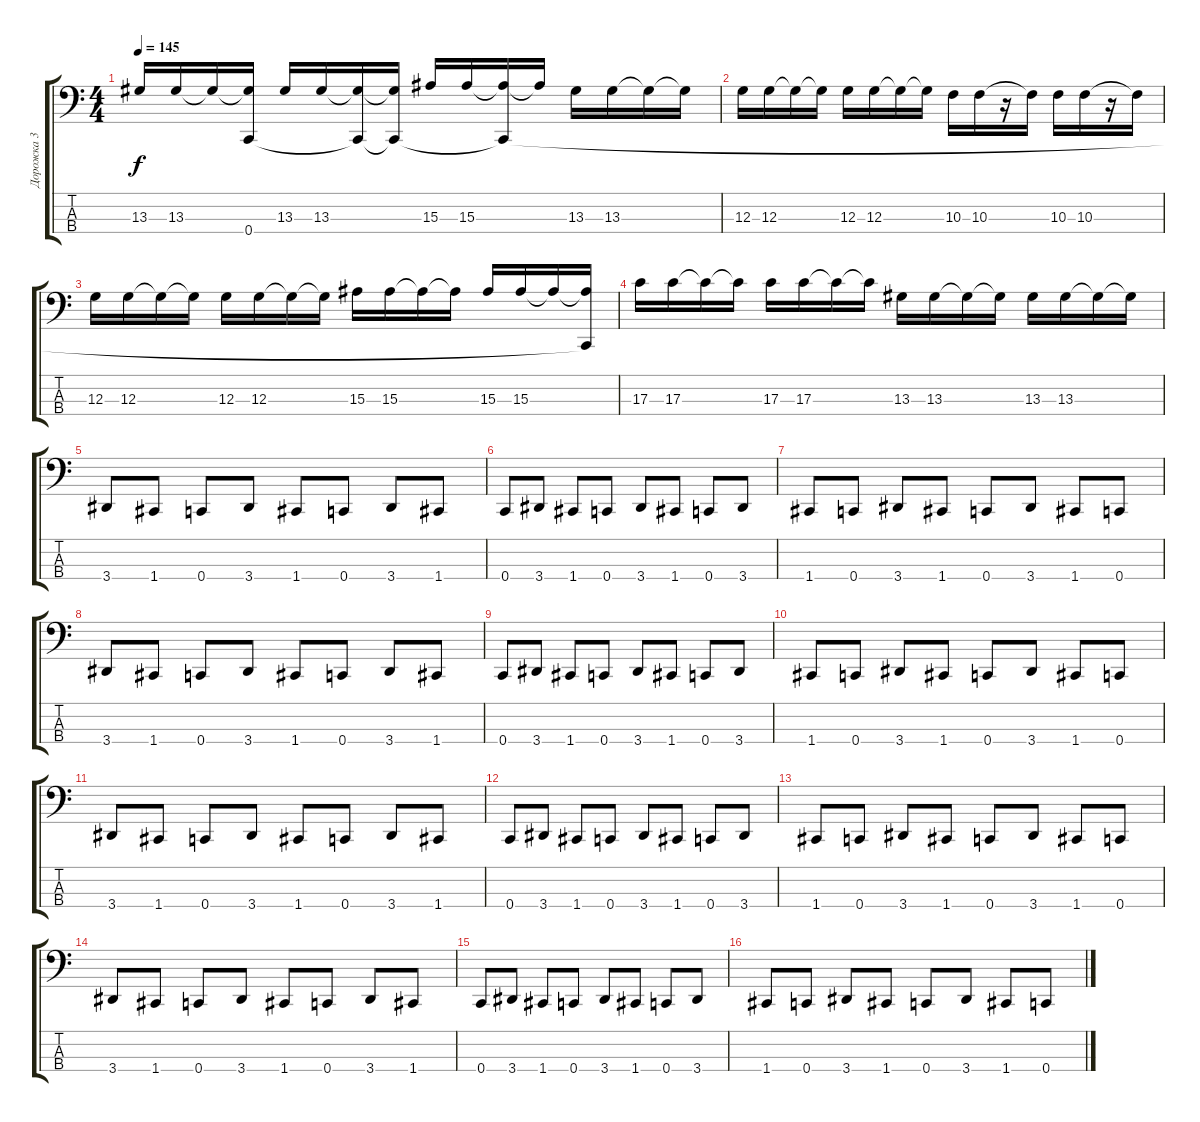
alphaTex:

\track ("Дорожка 3" "Дорожка 3") {instrument electricbassfinger}
\staff {score tabs}
\tuning (F2 C2 G1 C1) {hide}
\ts (4 4)
\tempo 145
\clef f4
\ks c
13.3.16{dy f} 13.3.16 13.3{t}.16 (13.3{t} 0.4{t}).16 13.3.16 13.3.16 (13.3{t} 0.4{t}).16 (13.3{t} 0.4{t}).16 15.3.16 15.3.16 (15.3{t} 0.4{t}).16 15.3{t}.16 13.3.16 13.3.16 13.3{t}.16 13.3{t}.16 |
12.3.16 12.3.16 12.3{t}.16 12.3{t}.16 12.3.16 12.3.16 12.3{t}.16 12.3{t}.16 10.3.16 10.3.16 r.16 10.3{t}.16 10.3.16 10.3.16 r.16 10.3{t}.16 |
12.3.16 12.3.16 12.3{t}.16 12.3{t}.16 12.3.16 12.3.16 12.3{t}.16 12.3{t}.16 15.3.16 15.3.16 15.3{t}.16 15.3{t}.16 15.3.16 15.3.16 15.3{t}.16 (15.3{t} 0.4{t}).16 |
17.3.16 17.3.16 17.3{t}.16 17.3{t}.16 17.3.16 17.3.16 17.3{t}.16 17.3{t}.16 13.3.16 13.3.16 13.3{t}.16 13.3{t}.16 13.3.16 13.3.16 13.3{t}.16 13.3{t}.16 |
3.4.8 1.4.8 0.4.8 3.4.8 1.4.8 0.4.8 3.4.8 1.4.8 |
0.4.8 3.4.8 1.4.8 0.4.8 3.4.8 1.4.8 0.4.8 3.4.8 |
1.4.8 0.4.8 3.4.8 1.4.8 0.4.8 3.4.8 1.4.8 0.4.8 |
3.4.8 1.4.8 0.4.8 3.4.8 1.4.8 0.4.8 3.4.8 1.4.8 |
0.4.8 3.4.8 1.4.8 0.4.8 3.4.8 1.4.8 0.4.8 3.4.8 |
1.4.8 0.4.8 3.4.8 1.4.8 0.4.8 3.4.8 1.4.8 0.4.8 |
3.4.8 1.4.8 0.4.8 3.4.8 1.4.8 0.4.8 3.4.8 1.4.8 |
0.4.8 3.4.8 1.4.8 0.4.8 3.4.8 1.4.8 0.4.8 3.4.8 |
1.4.8 0.4.8 3.4.8 1.4.8 0.4.8 3.4.8 1.4.8 0.4.8 |
3.4.8 1.4.8 0.4.8 3.4.8 1.4.8 0.4.8 3.4.8 1.4.8 |
0.4.8 3.4.8 1.4.8 0.4.8 3.4.8 1.4.8 0.4.8 3.4.8 |
1.4.8 0.4.8 3.4.8 1.4.8 0.4.8 3.4.8 1.4.8 0.4.8
